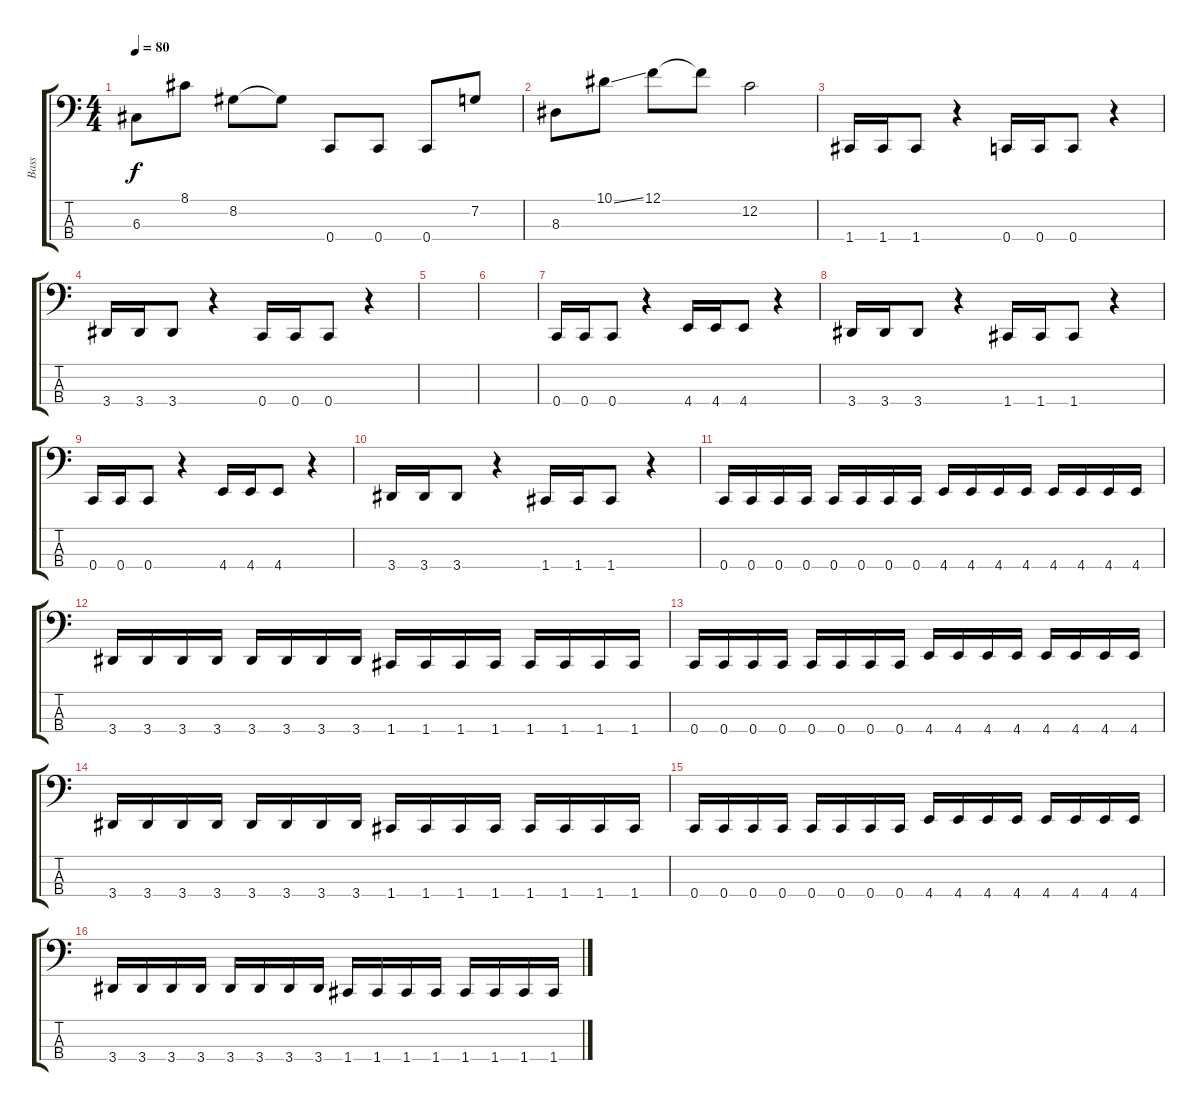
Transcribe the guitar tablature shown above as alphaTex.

\track ("Bass" "Bass") {instrument electricbasspick}
\staff {score tabs}
\tuning (F2 C2 G1 C1) {hide}
\ts (4 4)
\tempo 80
\clef f4
\ks c
6.3.8{dy f} 8.1.8 8.2.8 8.2{t}.8 0.4.8 0.4.8 0.4.8 7.2.8 |
8.3.8 10.1{ss}.8 12.1.8 12.1{t}.8 12.2.2 |
1.4.16{volume 15} 1.4.16 1.4.8 r.4 0.4.16 0.4.16 0.4.8 r.4 |
3.4.16 3.4.16 3.4.8 r.4 0.4.16 0.4.16 0.4.8 r.4 |
|
|
0.4.16{volume 15} 0.4.16 0.4.8 r.4 4.4.16 4.4.16 4.4.8 r.4 |
3.4.16 3.4.16 3.4.8 r.4 1.4.16 1.4.16 1.4.8 r.4 |
0.4.16{volume 15} 0.4.16 0.4.8 r.4 4.4.16 4.4.16 4.4.8 r.4 |
3.4.16 3.4.16 3.4.8 r.4 1.4.16 1.4.16 1.4.8 r.4 |
0.4.16 0.4.16 0.4.16 0.4.16 0.4.16 0.4.16 0.4.16 0.4.16 4.4.16 4.4.16 4.4.16 4.4.16 4.4.16 4.4.16 4.4.16 4.4.16 |
3.4.16 3.4.16 3.4.16 3.4.16 3.4.16 3.4.16 3.4.16 3.4.16 1.4.16 1.4.16 1.4.16 1.4.16 1.4.16 1.4.16 1.4.16 1.4.16 |
0.4.16 0.4.16 0.4.16 0.4.16 0.4.16 0.4.16 0.4.16 0.4.16 4.4.16 4.4.16 4.4.16 4.4.16 4.4.16 4.4.16 4.4.16 4.4.16 |
3.4.16 3.4.16 3.4.16 3.4.16 3.4.16 3.4.16 3.4.16 3.4.16 1.4.16 1.4.16 1.4.16 1.4.16 1.4.16 1.4.16 1.4.16 1.4.16 |
0.4.16 0.4.16 0.4.16 0.4.16 0.4.16 0.4.16 0.4.16 0.4.16 4.4.16 4.4.16 4.4.16 4.4.16 4.4.16 4.4.16 4.4.16 4.4.16 |
3.4.16 3.4.16 3.4.16 3.4.16 3.4.16 3.4.16 3.4.16 3.4.16 1.4.16 1.4.16 1.4.16 1.4.16 1.4.16 1.4.16 1.4.16 1.4.16
